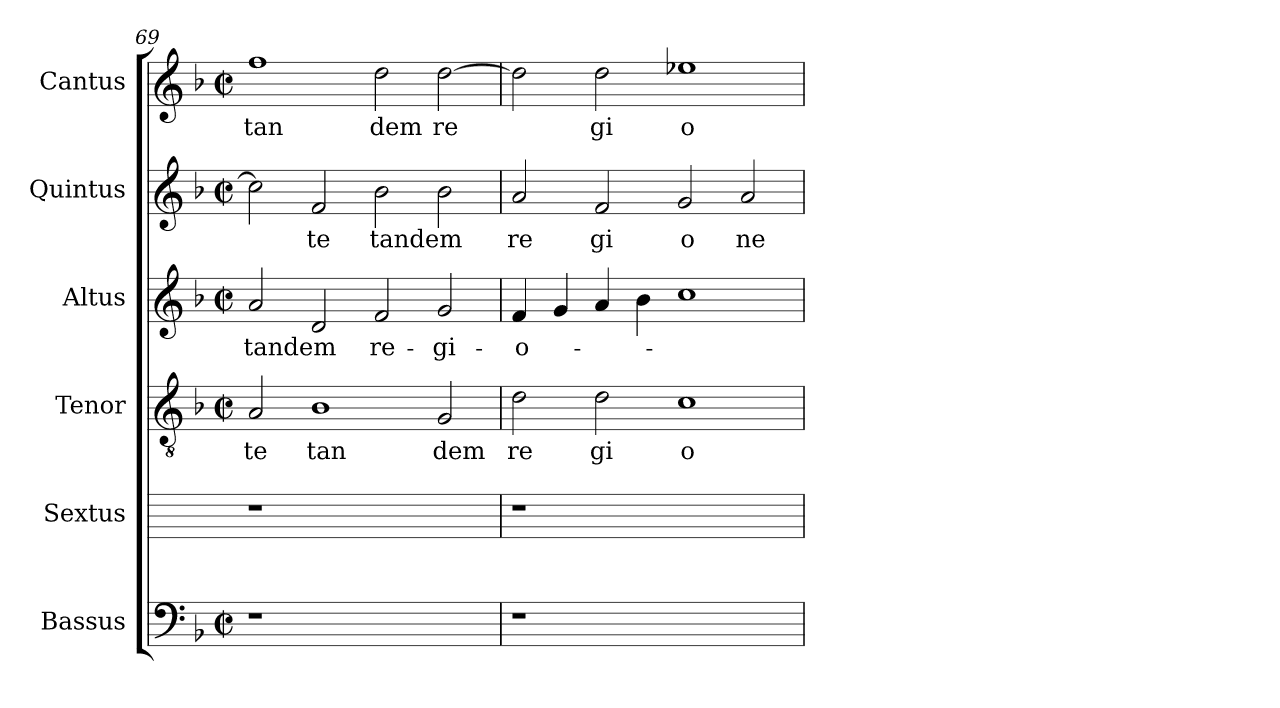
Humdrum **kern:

**kern	**kern	**kern	**text	**kern	**text	**kern	**text	**kern	**text
*part6	*part5	*part4	*part4	*part3	*part3	*part2	*part2	*part1	*part1
*staff6	*staff5	*staff4	*staff4	*staff3	*staff3	*staff2	*staff2	*staff1	*staff1
*I"Bassus	*I"Sextus	*I"Tenor	*	*I"Altus	*	*I"Quintus	*	*I"Cantus	*
*I'Bassus	*	*I'Tenor	*	*I'Altus	*	*I'Quintus	*	*I'Cantus	*
!!LO:LB:g=z
*clefF4	*	*clefGv2	*	*clefG2	*	*clefG2	*	*clefG2	*
*k[b-]	*	*k[b-]	*	*k[b-]	*	*k[b-]	*	*k[b-]	*
*F:	*	*F:	*	*F:	*	*F:	*	*F:	*
*M2/2	*	*M2/2	*	*M2/2	*	*M2/2	*	*M2/2	*
*met(c|)	*	*met(c|)	*	*met(c|)	*	*met(c|)	*	*met(c|)	*
=69	=69	=69	=69	=69	=69	=69	=69	=69	=69
!	!	!	!LO:LY:b:cj	!	!LO:LY:b	!	!	!	!LO:LY:b:cj
1r	1r	2A/	te	2a/	tandem	2cc\]	.	1ff	tan
!	!	!	!LO:LY:b:cj	!	!	!	!LO:LY:b:cj	!	!
.	.	1B-	tan	2d/	.	2f/	te	.	.
!	!	!	!	!	!LO:LY:b:cj	!	!LO:LY:b	!	!LO:LY:b:cj
1ryy	1ryy	.	.	2f/	re-	2b-\	tandem	2dd\	dem
!	!	!	!LO:LY:b:cj	!	!LO:LY:b:cj	!	!	!	!LO:LY:b:cj
.	.	2G/	dem	2g/	-gi-	2b-\	.	[>2dd\	re
=70	=70	=70	=70	=70	=70	=70	=70	=70	=70
!	!	!	!LO:LY:b:cj	!	!LO:LY:b:cj	!	!LO:LY:b:cj	!	!
1r	1r	2d\	re	4f/	-o-	2a/	re	2dd\]	.
.	.	.	.	4g/	.	.	.	.	.
!	!	!	!LO:LY:b:cj	!	!	!	!LO:LY:b:cj	!	!LO:LY:b:cj
.	.	2d\	gi	4a/	.	2f/	gi	2dd\	gi
.	.	.	.	4b-\	.	.	.	.	.
!	!	!	!LO:LY:b:cj	!	!	!	!LO:LY:b:cj	!	!LO:LY:b:cj
1ryy	1ryy	1c	o	1cc	.	2g/	o	1ee-X	o
!	!	!	!	!	!	!	!LO:LY:b:cj	!	!
.	.	.	.	.	.	2a/	ne	.	.
=	=	=	=	=	=	=	=	=	=
*-	*-	*-	*-	*-	*-	*-	*-	*-	*-
